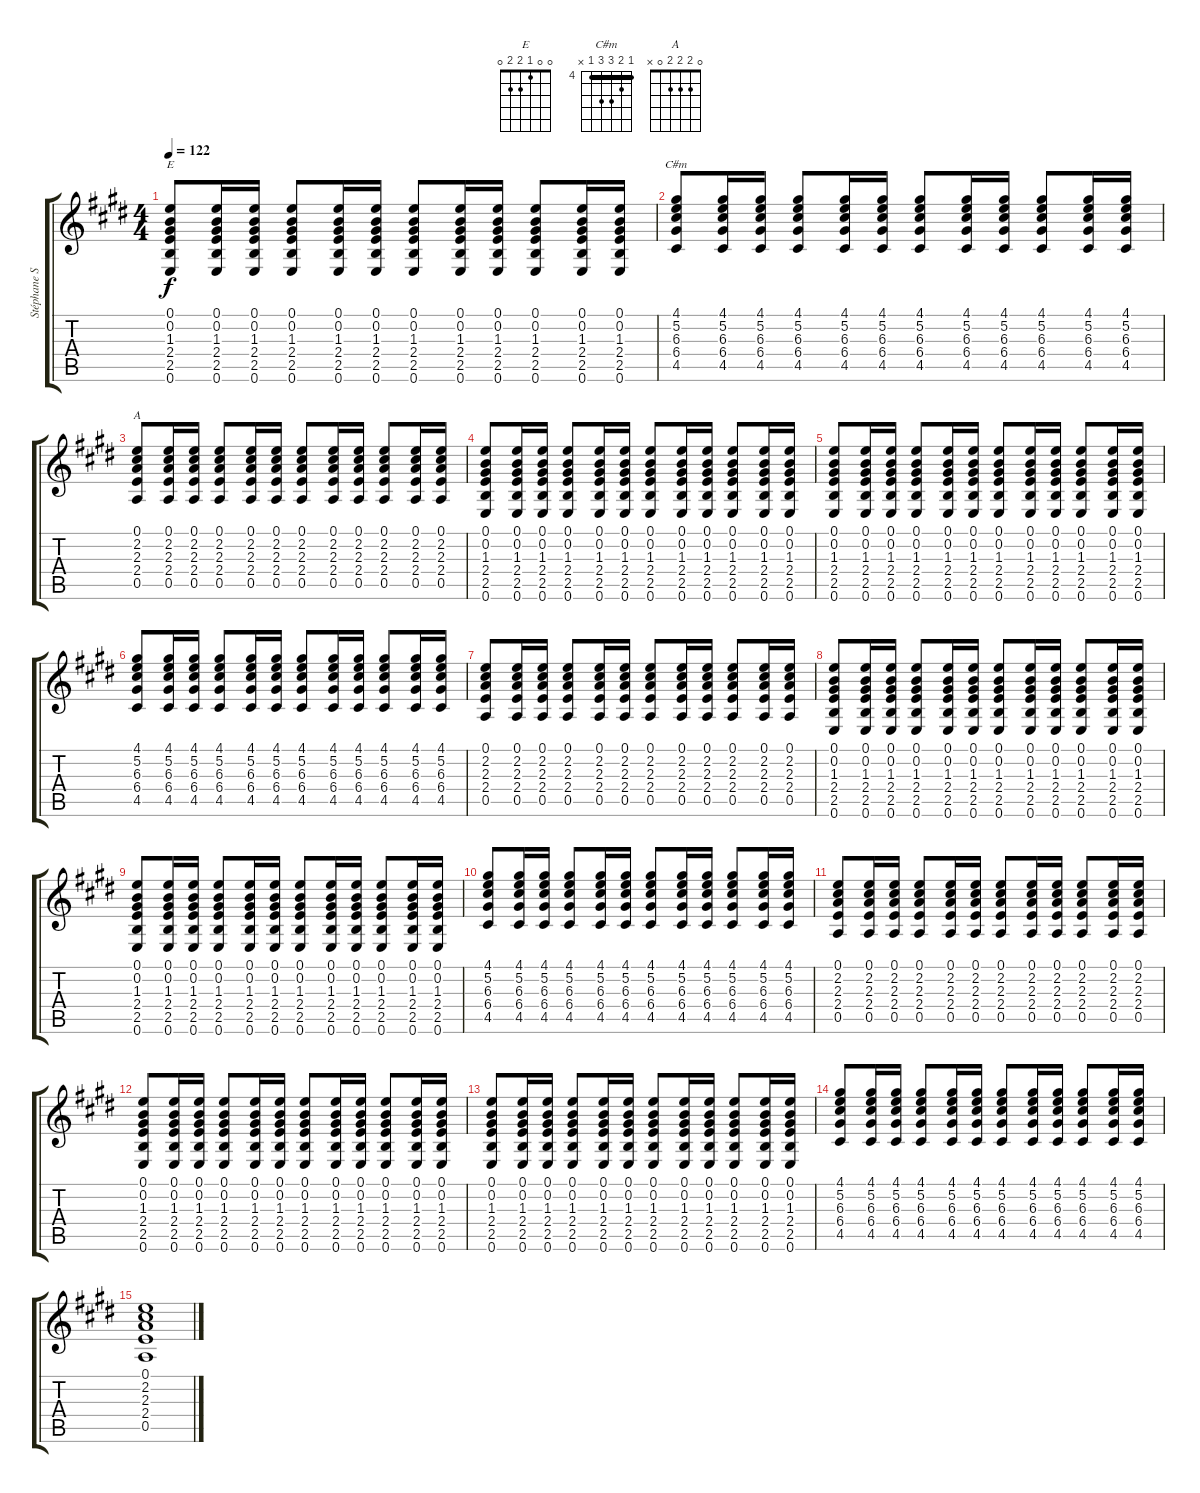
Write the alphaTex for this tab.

\track ("Stéphane Sirkis (guitare rythmique)" "Stéphane S") {instrument electricguitarmuted}
\staff {score tabs}
\tuning (E4 B3 G3 D3 A2 E2) {hide}
\chord ("E" 0 0 1 2 2 0)
\chord ("C#m" 4 5 6 6 4 x) {firstfret 4 barre 4}
\chord ("A" 0 2 2 2 0 x)
\ts (4 4)
\tempo 122
\clef g2
\ks e
(0.1 0.2 1.3 2.4 2.5 0.6).8{ch "E" dy f} (0.1 0.2 1.3 2.4 2.5 0.6).16 (0.1 0.2 1.3 2.4 2.5 0.6).16 (0.1 0.2 1.3 2.4 2.5 0.6).8 (0.1 0.2 1.3 2.4 2.5 0.6).16 (0.1 0.2 1.3 2.4 2.5 0.6).16 (0.1 0.2 1.3 2.4 2.5 0.6).8 (0.1 0.2 1.3 2.4 2.5 0.6).16 (0.1 0.2 1.3 2.4 2.5 0.6).16 (0.1 0.2 1.3 2.4 2.5 0.6).8 (0.1 0.2 1.3 2.4 2.5 0.6).16 (0.1 0.2 1.3 2.4 2.5 0.6).16 |
(4.1 5.2 6.3 6.4 4.5).8{ch "C#m"} (4.1 5.2 6.3 6.4 4.5).16 (4.1 5.2 6.3 6.4 4.5).16 (4.1 5.2 6.3 6.4 4.5).8 (4.1 5.2 6.3 6.4 4.5).16 (4.1 5.2 6.3 6.4 4.5).16 (4.1 5.2 6.3 6.4 4.5).8 (4.1 5.2 6.3 6.4 4.5).16 (4.1 5.2 6.3 6.4 4.5).16 (4.1 5.2 6.3 6.4 4.5).8 (4.1 5.2 6.3 6.4 4.5).16 (4.1 5.2 6.3 6.4 4.5).16 |
(0.1 2.2 2.3 2.4 0.5).8{ch "A"} (0.1 2.2 2.3 2.4 0.5).16 (0.1 2.2 2.3 2.4 0.5).16 (0.1 2.2 2.3 2.4 0.5).8 (0.1 2.2 2.3 2.4 0.5).16 (0.1 2.2 2.3 2.4 0.5).16 (0.1 2.2 2.3 2.4 0.5).8 (0.1 2.2 2.3 2.4 0.5).16 (0.1 2.2 2.3 2.4 0.5).16 (0.1 2.2 2.3 2.4 0.5).8 (0.1 2.2 2.3 2.4 0.5).16 (0.1 2.2 2.3 2.4 0.5).16 |
(0.1 0.2 1.3 2.4 2.5 0.6).8 (0.1 0.2 1.3 2.4 2.5 0.6).16 (0.1 0.2 1.3 2.4 2.5 0.6).16 (0.1 0.2 1.3 2.4 2.5 0.6).8 (0.1 0.2 1.3 2.4 2.5 0.6).16 (0.1 0.2 1.3 2.4 2.5 0.6).16 (0.1 0.2 1.3 2.4 2.5 0.6).8 (0.1 0.2 1.3 2.4 2.5 0.6).16 (0.1 0.2 1.3 2.4 2.5 0.6).16 (0.1 0.2 1.3 2.4 2.5 0.6).8 (0.1 0.2 1.3 2.4 2.5 0.6).16 (0.1 0.2 1.3 2.4 2.5 0.6).16 |
(0.1 0.2 1.3 2.4 2.5 0.6).8 (0.1 0.2 1.3 2.4 2.5 0.6).16 (0.1 0.2 1.3 2.4 2.5 0.6).16 (0.1 0.2 1.3 2.4 2.5 0.6).8 (0.1 0.2 1.3 2.4 2.5 0.6).16 (0.1 0.2 1.3 2.4 2.5 0.6).16 (0.1 0.2 1.3 2.4 2.5 0.6).8 (0.1 0.2 1.3 2.4 2.5 0.6).16 (0.1 0.2 1.3 2.4 2.5 0.6).16 (0.1 0.2 1.3 2.4 2.5 0.6).8 (0.1 0.2 1.3 2.4 2.5 0.6).16 (0.1 0.2 1.3 2.4 2.5 0.6).16 |
(4.1 5.2 6.3 6.4 4.5).8 (4.1 5.2 6.3 6.4 4.5).16 (4.1 5.2 6.3 6.4 4.5).16 (4.1 5.2 6.3 6.4 4.5).8 (4.1 5.2 6.3 6.4 4.5).16 (4.1 5.2 6.3 6.4 4.5).16 (4.1 5.2 6.3 6.4 4.5).8 (4.1 5.2 6.3 6.4 4.5).16 (4.1 5.2 6.3 6.4 4.5).16 (4.1 5.2 6.3 6.4 4.5).8 (4.1 5.2 6.3 6.4 4.5).16 (4.1 5.2 6.3 6.4 4.5).16 |
(0.1 2.2 2.3 2.4 0.5).8 (0.1 2.2 2.3 2.4 0.5).16 (0.1 2.2 2.3 2.4 0.5).16 (0.1 2.2 2.3 2.4 0.5).8 (0.1 2.2 2.3 2.4 0.5).16 (0.1 2.2 2.3 2.4 0.5).16 (0.1 2.2 2.3 2.4 0.5).8 (0.1 2.2 2.3 2.4 0.5).16 (0.1 2.2 2.3 2.4 0.5).16 (0.1 2.2 2.3 2.4 0.5).8 (0.1 2.2 2.3 2.4 0.5).16 (0.1 2.2 2.3 2.4 0.5).16 |
(0.1 0.2 1.3 2.4 2.5 0.6).8 (0.1 0.2 1.3 2.4 2.5 0.6).16 (0.1 0.2 1.3 2.4 2.5 0.6).16 (0.1 0.2 1.3 2.4 2.5 0.6).8 (0.1 0.2 1.3 2.4 2.5 0.6).16 (0.1 0.2 1.3 2.4 2.5 0.6).16 (0.1 0.2 1.3 2.4 2.5 0.6).8 (0.1 0.2 1.3 2.4 2.5 0.6).16 (0.1 0.2 1.3 2.4 2.5 0.6).16 (0.1 0.2 1.3 2.4 2.5 0.6).8 (0.1 0.2 1.3 2.4 2.5 0.6).16 (0.1 0.2 1.3 2.4 2.5 0.6).16 |
(0.1 0.2 1.3 2.4 2.5 0.6).8 (0.1 0.2 1.3 2.4 2.5 0.6).16 (0.1 0.2 1.3 2.4 2.5 0.6).16 (0.1 0.2 1.3 2.4 2.5 0.6).8 (0.1 0.2 1.3 2.4 2.5 0.6).16 (0.1 0.2 1.3 2.4 2.5 0.6).16 (0.1 0.2 1.3 2.4 2.5 0.6).8 (0.1 0.2 1.3 2.4 2.5 0.6).16 (0.1 0.2 1.3 2.4 2.5 0.6).16 (0.1 0.2 1.3 2.4 2.5 0.6).8 (0.1 0.2 1.3 2.4 2.5 0.6).16 (0.1 0.2 1.3 2.4 2.5 0.6).16 |
(4.1 5.2 6.3 6.4 4.5).8 (4.1 5.2 6.3 6.4 4.5).16 (4.1 5.2 6.3 6.4 4.5).16 (4.1 5.2 6.3 6.4 4.5).8 (4.1 5.2 6.3 6.4 4.5).16 (4.1 5.2 6.3 6.4 4.5).16 (4.1 5.2 6.3 6.4 4.5).8 (4.1 5.2 6.3 6.4 4.5).16 (4.1 5.2 6.3 6.4 4.5).16 (4.1 5.2 6.3 6.4 4.5).8 (4.1 5.2 6.3 6.4 4.5).16 (4.1 5.2 6.3 6.4 4.5).16 |
(0.1 2.2 2.3 2.4 0.5).8 (0.1 2.2 2.3 2.4 0.5).16 (0.1 2.2 2.3 2.4 0.5).16 (0.1 2.2 2.3 2.4 0.5).8 (0.1 2.2 2.3 2.4 0.5).16 (0.1 2.2 2.3 2.4 0.5).16 (0.1 2.2 2.3 2.4 0.5).8 (0.1 2.2 2.3 2.4 0.5).16 (0.1 2.2 2.3 2.4 0.5).16 (0.1 2.2 2.3 2.4 0.5).8 (0.1 2.2 2.3 2.4 0.5).16 (0.1 2.2 2.3 2.4 0.5).16 |
(0.1 0.2 1.3 2.4 2.5 0.6).8 (0.1 0.2 1.3 2.4 2.5 0.6).16 (0.1 0.2 1.3 2.4 2.5 0.6).16 (0.1 0.2 1.3 2.4 2.5 0.6).8 (0.1 0.2 1.3 2.4 2.5 0.6).16 (0.1 0.2 1.3 2.4 2.5 0.6).16 (0.1 0.2 1.3 2.4 2.5 0.6).8 (0.1 0.2 1.3 2.4 2.5 0.6).16 (0.1 0.2 1.3 2.4 2.5 0.6).16 (0.1 0.2 1.3 2.4 2.5 0.6).8 (0.1 0.2 1.3 2.4 2.5 0.6).16 (0.1 0.2 1.3 2.4 2.5 0.6).16 |
(0.1 0.2 1.3 2.4 2.5 0.6).8 (0.1 0.2 1.3 2.4 2.5 0.6).16 (0.1 0.2 1.3 2.4 2.5 0.6).16 (0.1 0.2 1.3 2.4 2.5 0.6).8 (0.1 0.2 1.3 2.4 2.5 0.6).16 (0.1 0.2 1.3 2.4 2.5 0.6).16 (0.1 0.2 1.3 2.4 2.5 0.6).8 (0.1 0.2 1.3 2.4 2.5 0.6).16 (0.1 0.2 1.3 2.4 2.5 0.6).16 (0.1 0.2 1.3 2.4 2.5 0.6).8 (0.1 0.2 1.3 2.4 2.5 0.6).16 (0.1 0.2 1.3 2.4 2.5 0.6).16 |
(4.1 5.2 6.3 6.4 4.5).8 (4.1 5.2 6.3 6.4 4.5).16 (4.1 5.2 6.3 6.4 4.5).16 (4.1 5.2 6.3 6.4 4.5).8 (4.1 5.2 6.3 6.4 4.5).16 (4.1 5.2 6.3 6.4 4.5).16 (4.1 5.2 6.3 6.4 4.5).8 (4.1 5.2 6.3 6.4 4.5).16 (4.1 5.2 6.3 6.4 4.5).16 (4.1 5.2 6.3 6.4 4.5).8 (4.1 5.2 6.3 6.4 4.5).16 (4.1 5.2 6.3 6.4 4.5).16 |
(0.1 2.2 2.3 2.4 0.5).1
